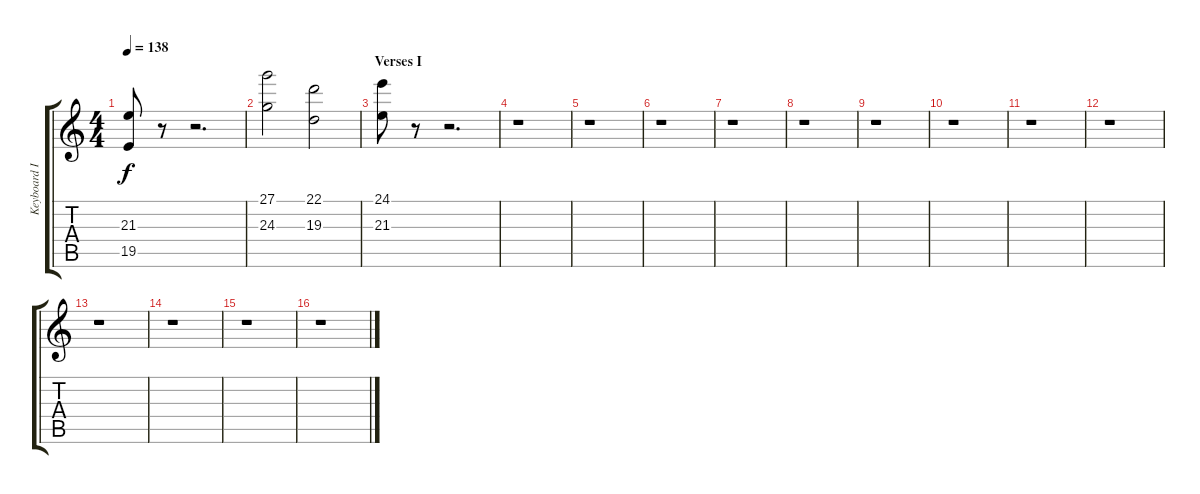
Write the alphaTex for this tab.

\track ("Keyboard II" "Keyboard I") {instrument synthstrings1}
\staff {score tabs}
\tuning (E4 B3 G3 D3 A2 E2) {hide}
\ts (4 4)
\tempo 138
\clef g2
\ks c
(21.3 19.5).8{dy f} r.8 r.2{d} |
(27.1 24.3).2 (22.1 19.3).2 |
\section ("" "Verses I")
(24.1 21.3).8 r.8 r.2{d} |
r.1 |
r.1 |
r.1 |
r.1 |
r.1 |
r.1 |
r.1 |
r.1 |
r.1 |
r.1 |
r.1 |
r.1 |
r.1
